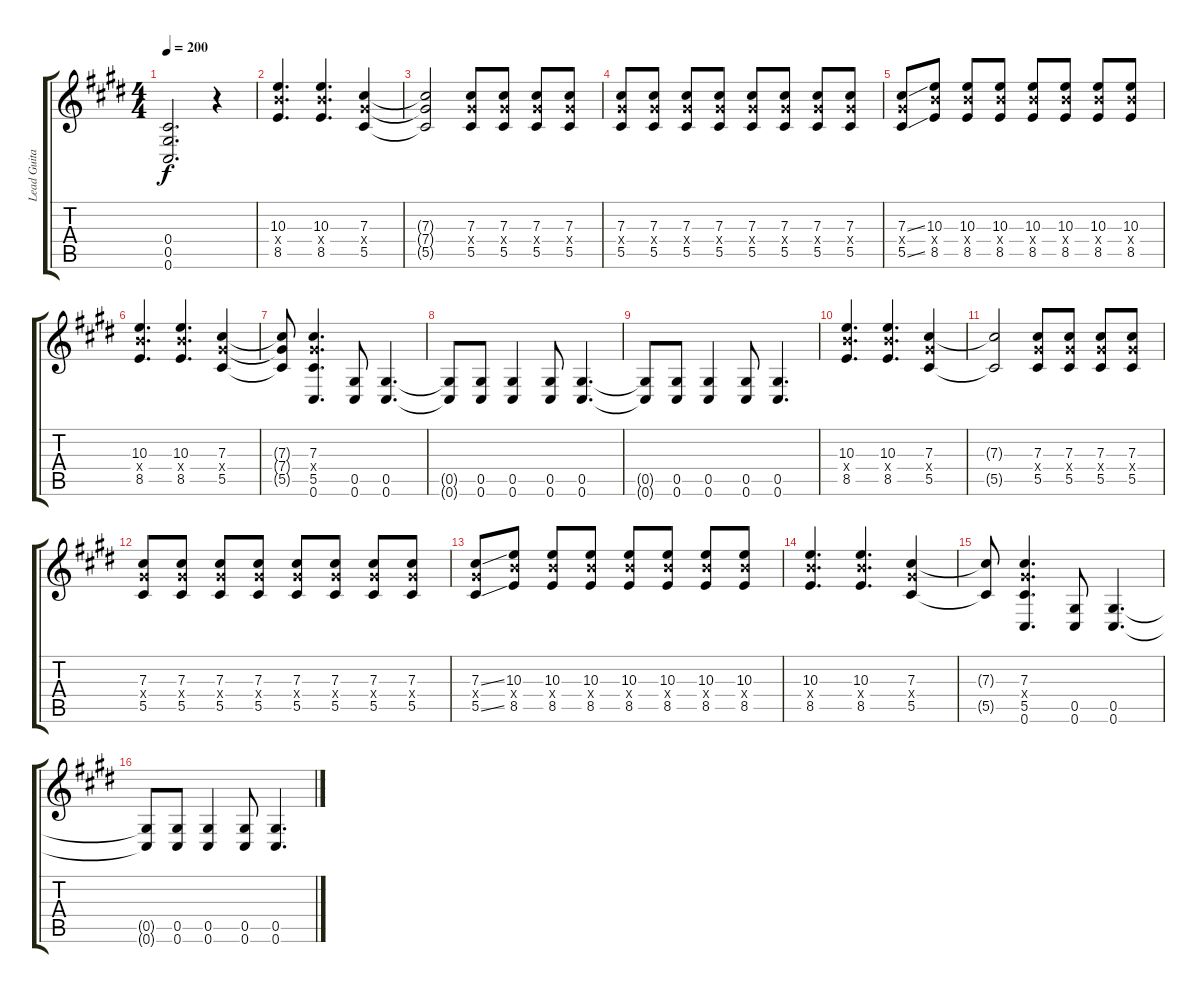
\track ("Lead Guitar" "Lead Guita") {instrument overdrivenguitar}
\staff {score tabs}
\tuning (Eb4 Bb3 Gb3 Db3 Ab2 Db2) {hide}
\ts (4 4)
\tempo 200
\clef g2
\ks c#minor
(0.4{t} 0.5{t} 0.6{t}).2{d dy f} r.4 |
(10.3 10.4{x} 8.5).4{d} (10.3 10.4{x} 8.5).4{d} (7.3 7.4{x} 5.5).4 |
(7.3{t} 7.4{t} 5.5{t}).2 (7.3 7.4{x} 5.5).8 (7.3 7.4{x} 5.5).8 (7.3 7.4{x} 5.5).8 (7.3 7.4{x} 5.5).8 |
(7.3 7.4{x} 5.5).8 (7.3 7.4{x} 5.5).8 (7.3 7.4{x} 5.5).8 (7.3 7.4{x} 5.5).8 (7.3 7.4{x} 5.5).8 (7.3 7.4{x} 5.5).8 (7.3 7.4{x} 5.5).8 (7.3 7.4{x} 5.5).8 |
(7.3{ss} 7.4{x} 5.5{ss}).8 (10.3 10.4{x} 8.5).8 (10.3 10.4{x} 8.5).8 (10.3 10.4{x} 8.5).8 (10.3 10.4{x} 8.5).8 (10.3 10.4{x} 8.5).8 (10.3 10.4{x} 8.5).8 (10.3 10.4{x} 8.5).8 |
(10.3 10.4{x} 8.5).4{d} (10.3 10.4{x} 8.5).4{d} (7.3 7.4{x} 5.5).4 |
(7.3{t} 7.4{t} 5.5{t}).8 (7.3 7.4{x} 5.5 0.6).4{d} (0.5 0.6).8 (0.5 0.6).4{d} |
(0.5{t} 0.6{t}).8 (0.5 0.6).8 (0.5 0.6).4 (0.5 0.6).8 (0.5 0.6).4{d} |
(0.5{t} 0.6{t}).8 (0.5 0.6).8 (0.5 0.6).4 (0.5 0.6).8 (0.5 0.6).4{d} |
(10.3 10.4{x} 8.5).4{d} (10.3 10.4{x} 8.5).4{d} (7.3 7.4{x} 5.5).4 |
(7.3{t} 5.5{t}).2 (7.3 7.4{x} 5.5).8 (7.3 7.4{x} 5.5).8 (7.3 7.4{x} 5.5).8 (7.3 7.4{x} 5.5).8 |
(7.3 7.4{x} 5.5).8 (7.3 7.4{x} 5.5).8 (7.3 7.4{x} 5.5).8 (7.3 7.4{x} 5.5).8 (7.3 7.4{x} 5.5).8 (7.3 7.4{x} 5.5).8 (7.3 7.4{x} 5.5).8 (7.3 7.4{x} 5.5).8 |
(7.3{ss} 7.4{x} 5.5{ss}).8 (10.3 10.4{x} 8.5).8 (10.3 10.4{x} 8.5).8 (10.3 10.4{x} 8.5).8 (10.3 10.4{x} 8.5).8 (10.3 10.4{x} 8.5).8 (10.3 10.4{x} 8.5).8 (10.3 10.4{x} 8.5).8 |
(10.3 10.4{x} 8.5).4{d} (10.3 10.4{x} 8.5).4{d} (7.3 7.4{x} 5.5).4 |
(7.3{t} 5.5{t}).8 (7.3 7.4{x} 5.5 0.6).4{d} (0.5 0.6).8 (0.5 0.6).4{d} |
(0.5{t} 0.6{t}).8 (0.5 0.6).8 (0.5 0.6).4 (0.5 0.6).8 (0.5 0.6).4{d}
